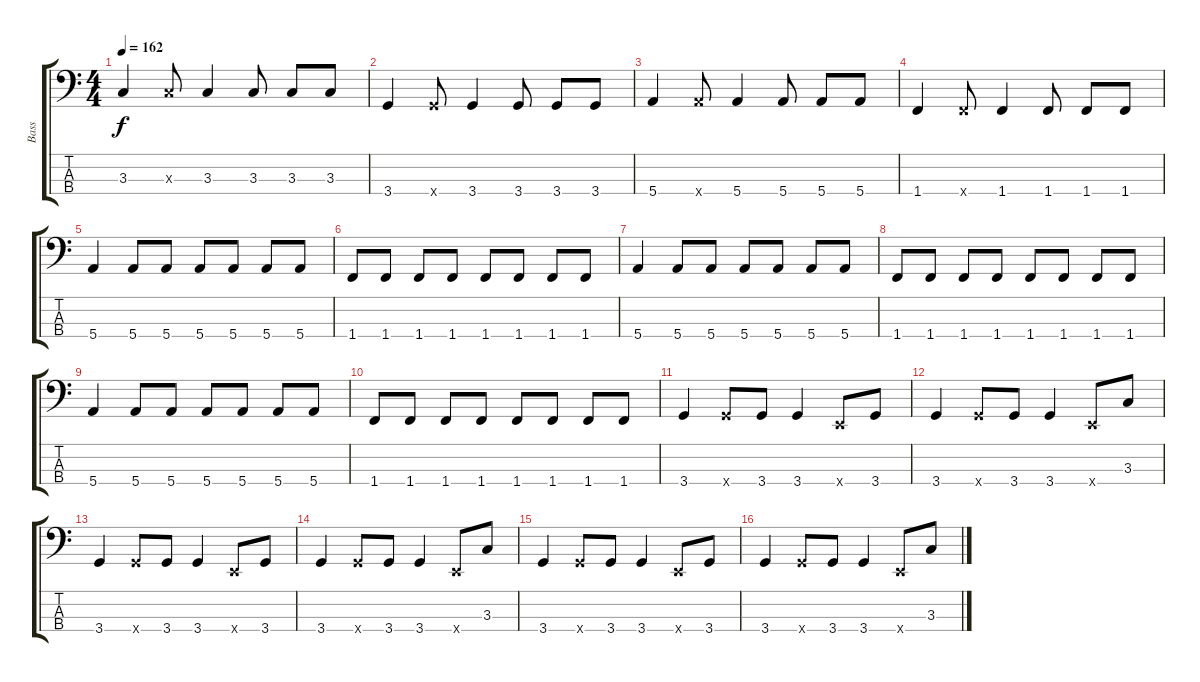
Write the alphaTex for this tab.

\track ("Bass" "Bass") {instrument electricbasspick}
\staff {score tabs}
\tuning (G2 D2 A1 E1) {hide}
\ts (4 4)
\tempo 162
\clef f4
\ks c
3.3.4{dy f} 3.3{x}.8 3.3.4 3.3.8 3.3.8 3.3.8 |
3.4.4 3.4{x}.8 3.4.4 3.4.8 3.4.8 3.4.8 |
5.4.4 5.4{x}.8 5.4.4 5.4.8 5.4.8 5.4.8 |
1.4.4 1.4{x}.8 1.4.4 1.4.8 1.4.8 1.4.8 |
5.4.4 5.4.8 5.4.8 5.4.8 5.4.8 5.4.8 5.4.8 |
1.4.8 1.4.8 1.4.8 1.4.8 1.4.8 1.4.8 1.4.8 1.4.8 |
5.4.4 5.4.8 5.4.8 5.4.8 5.4.8 5.4.8 5.4.8 |
1.4.8 1.4.8 1.4.8 1.4.8 1.4.8 1.4.8 1.4.8 1.4.8 |
5.4.4 5.4.8 5.4.8 5.4.8 5.4.8 5.4.8 5.4.8 |
1.4.8 1.4.8 1.4.8 1.4.8 1.4.8 1.4.8 1.4.8 1.4.8 |
3.4.4 3.4{x}.8 3.4.8 3.4.4 0.4{x}.8 3.4.8 |
3.4.4 3.4{x}.8 3.4.8 3.4.4 0.4{x}.8 3.3.8 |
3.4.4 3.4{x}.8 3.4.8 3.4.4 0.4{x}.8 3.4.8 |
3.4.4 3.4{x}.8 3.4.8 3.4.4 0.4{x}.8 3.3.8 |
3.4.4 3.4{x}.8 3.4.8 3.4.4 0.4{x}.8 3.4.8 |
3.4.4 3.4{x}.8 3.4.8 3.4.4 0.4{x}.8 3.3.8
